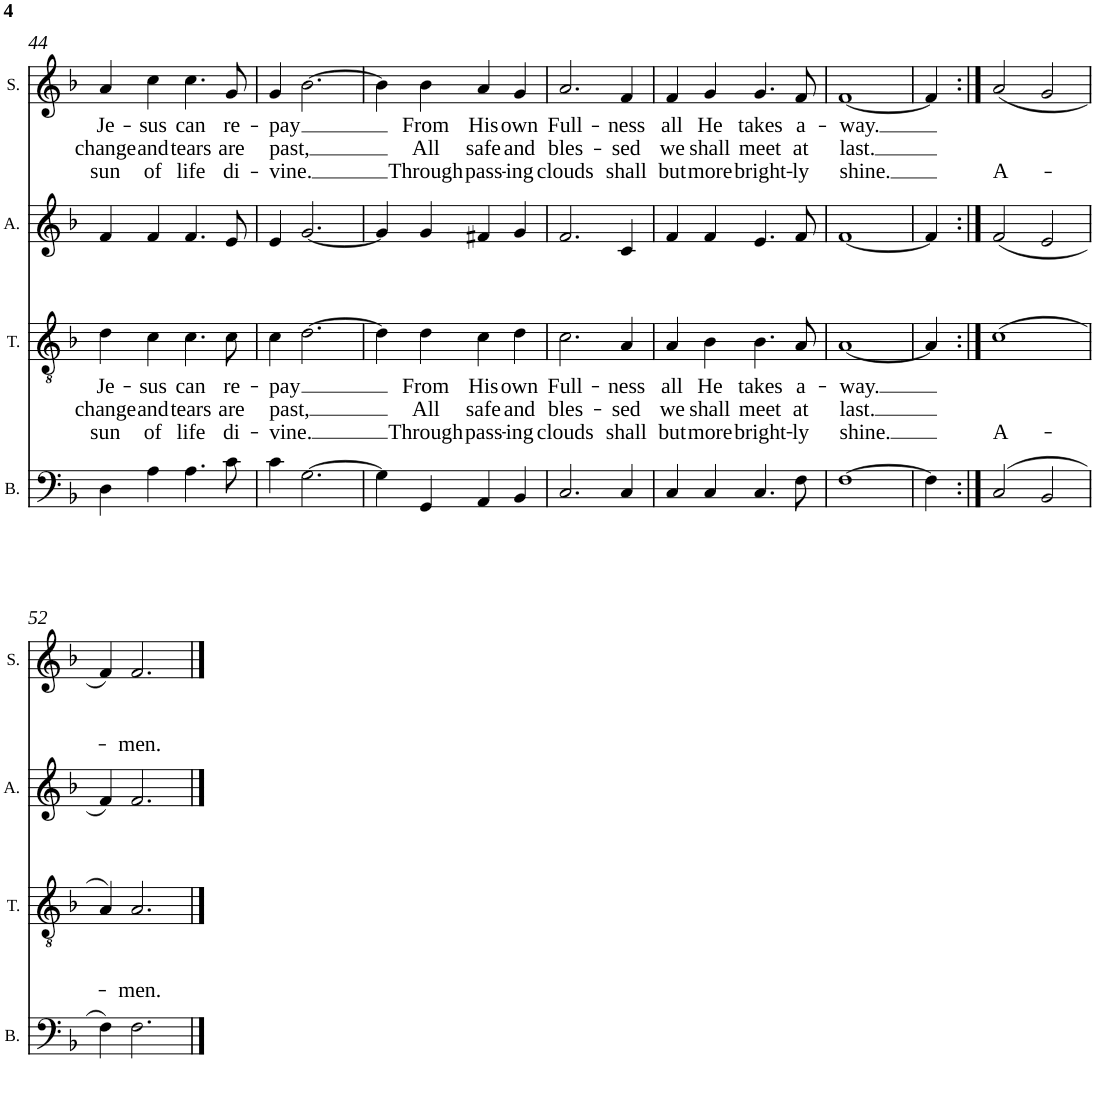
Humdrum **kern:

**kern	**kern	**text	**text	**text	**kern	**kern	**text	**text	**text
*part4	*part3	*part3	*part3	*part3	*part2	*part1	*part1	*part1	*part1
*staff4	*staff3	*staff3	*staff3	*staff3	*staff2	*staff1	*staff1	*staff1	*staff1
*I"Bass	*I"Tenor	*	*	*	*I"Alto	*I"Soprano	*	*	*
*I'B.	*I'T.	*	*	*	*I'A.	*I'S.	*	*	*
!!LO:PB:g=z
*clefF4	*clefGv2	*	*	*	*clefG2	*clefG2	*	*	*
*k[b-]	*k[b-]	*	*	*	*k[b-]	*k[b-]	*	*	*
*F:	*F:	*	*	*	*F:	*F:	*	*	*
*M4/4	*M4/4	*	*	*	*M4/4	*M4/4	*	*	*
*met(c)	*met(c)	*	*	*	*met(c)	*met(c)	*	*	*
=44	=44	=44	=44	=44	=44	=44	=44	=44	=44
!	!	!LO:LY:b	!LO:LY:b	!LO:LY:b	!	!	!LO:LY:b	!LO:LY:b	!LO:LY:b
4D\	4d\	Je-	change	sun	4f/	4a/	Je-	change	sun
!	!	!LO:LY:b	!LO:LY:b	!LO:LY:b	!	!	!LO:LY:b	!LO:LY:b	!LO:LY:b
4A\	4c\	-sus	and	of	4f/	4cc\	-sus	and	of
!	!	!LO:LY:b	!LO:LY:b	!LO:LY:b	!	!	!LO:LY:b	!LO:LY:b	!LO:LY:b
4.A\	4.c\	can	tears	life	4.f/	4.cc\	can	tears	life
!	!	!LO:LY:b	!LO:LY:b	!LO:LY:b	!	!	!LO:LY:b	!LO:LY:b	!LO:LY:b
8c\	8c\	re-	are	di-	8e/	8g/	re-	are	di-
=45	=45	=45	=45	=45	=45	=45	=45	=45	=45
!	!	!LO:LY:b	!LO:LY:b	!LO:LY:b	!	!	!LO:LY:b	!LO:LY:b	!LO:LY:b
4c\	4c\	-pay	past,	-vine.	4e/	4g/	-pay	past,	-vine.
[2.G\	[2.d\	.	.	.	[2.g/	[2.b-\	.	.	.
=46	=46	=46	=46	=46	=46	=46	=46	=46	=46
4G\]	4d\]	.	.	.	4g/]	4b-\]	.	.	.
!	!	!LO:LY:b	!LO:LY:b	!LO:LY:b	!	!	!LO:LY:b	!LO:LY:b	!LO:LY:b
4GG/	4d\	From	All	Through	4g/	4b-\	From	All	Through
!	!	!LO:LY:b	!LO:LY:b	!LO:LY:b	!	!	!LO:LY:b	!LO:LY:b	!LO:LY:b
4AA/	4c\	His	safe	pass-	4f#X/	4a/	His	safe	pass-
!	!	!LO:LY:b	!LO:LY:b	!LO:LY:b	!	!	!LO:LY:b	!LO:LY:b	!LO:LY:b
4BB-/	4d\	own	and	-ing	4g/	4g/	own	and	-ing
=47	=47	=47	=47	=47	=47	=47	=47	=47	=47
!	!	!LO:LY:b	!LO:LY:b	!LO:LY:b	!	!	!LO:LY:b	!LO:LY:b	!LO:LY:b
2.C/	2.c\	Full-	bles-	clouds	2.f/	2.a/	Full-	bles-	clouds
!	!	!LO:LY:b	!LO:LY:b	!LO:LY:b	!	!	!LO:LY:b	!LO:LY:b	!LO:LY:b
4C/	4A/	-ness	-sed	shall	4c/	4f/	-ness	-sed	shall
=48	=48	=48	=48	=48	=48	=48	=48	=48	=48
!	!	!LO:LY:b	!LO:LY:b	!LO:LY:b	!	!	!LO:LY:b	!LO:LY:b	!LO:LY:b
4C/	4A/	all	we	but	4f/	4f/	all	we	but
!	!	!LO:LY:b	!LO:LY:b	!LO:LY:b	!	!	!LO:LY:b	!LO:LY:b	!LO:LY:b
4C/	4B-\	He	shall	more	4f/	4g/	He	shall	more
!	!	!LO:LY:b	!LO:LY:b	!LO:LY:b	!	!	!LO:LY:b	!LO:LY:b	!LO:LY:b
4.C/	4.B-\	takes	meet	bright-	4.e/	4.g/	takes	meet	bright-
!	!	!LO:LY:b	!LO:LY:b	!LO:LY:b	!	!	!LO:LY:b	!LO:LY:b	!LO:LY:b
8F\	8A/	a-	at	-ly	8f/	8f/	a-	at	-ly
=49	=49	=49	=49	=49	=49	=49	=49	=49	=49
!	!	!LO:LY:b	!LO:LY:b	!LO:LY:b	!	!	!LO:LY:b	!LO:LY:b	!LO:LY:b
[1F	[1A	-way.	last.	shine.	[1f	[1f	-way.	last.	shine.
=50	=50	=50	=50	=50	=50	=50	=50	=50	=50
4F\]	4A/]	.	.	.	4f/]	4f/]	.	.	.
=51:|!	=51:|!	=51:|!	=51:|!	=51:|!	=51:|!	=51:|!	=51:|!	=51:|!	=51:|!
!	!	!	!	!LO:LY:b	!	!	!	!	!LO:LY:b
(2C/	(1c	.	.	A-	(2f/	(2a/	.	.	A-
2BB-/	.	.	.	.	2e/	2g/	.	.	.
!!LO:LB:g=z
=52	=52	=52	=52	=52	=52	=52	=52	=52	=52
4F\)	4A/)	.	.	.	4f/)	4f/)	.	.	.
!	!	!	!	!LO:LY:b	!	!	!	!	!LO:LY:b
2.F\	2.A/	.	.	men.	2.f/	2.f/	.	.	men.
==	==	==	==	==	==	==	==	==	==
*-	*-	*-	*-	*-	*-	*-	*-	*-	*-
